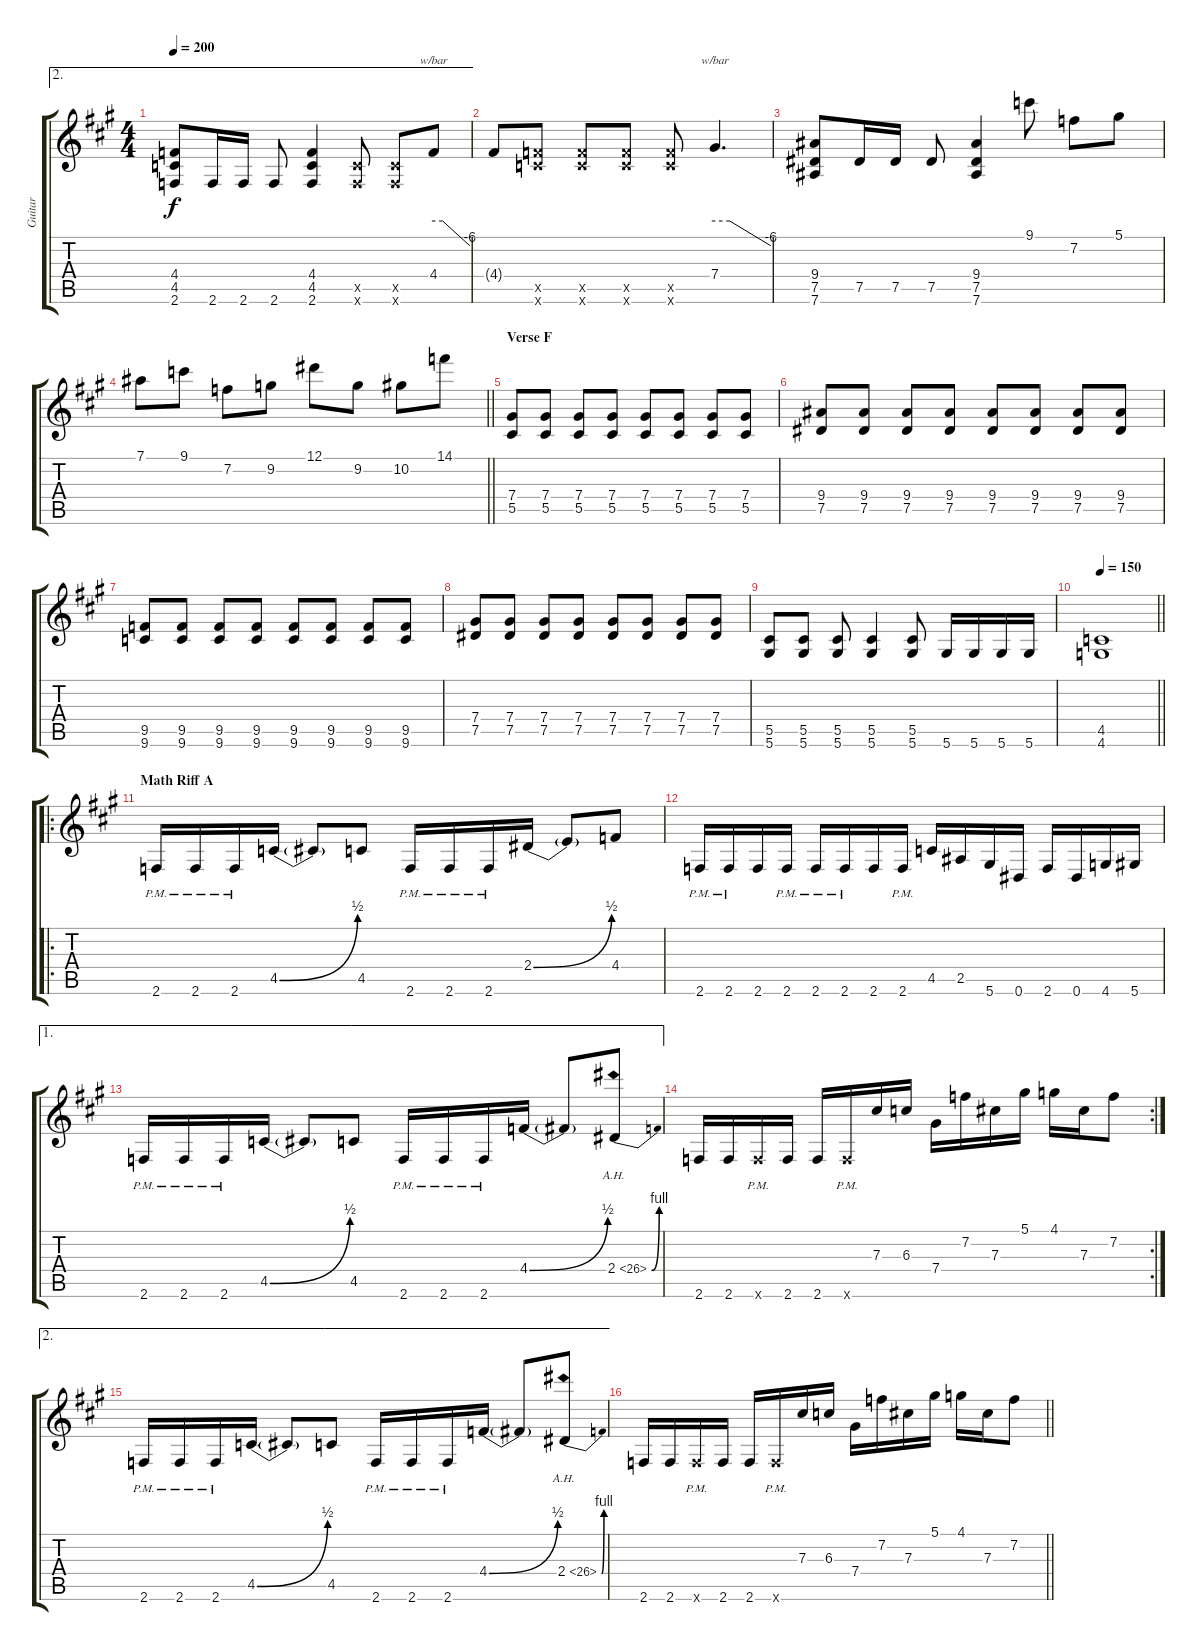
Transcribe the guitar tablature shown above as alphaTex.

\track ("Guitar" "Guitar") {instrument overdrivenguitar}
\staff {score tabs}
\tuning (Eb4 Bb3 Gb3 Db3 Ab2 Eb2) {hide}
\ae 2
\ts (4 4)
\tempo 200
\clef g2
\ks f#minor
(4.4 4.5 2.6).8{dy f} 2.6.16 2.6.16 2.6.8 (4.4 4.5 2.6).4 (4.5{x} 2.6{x}).8 (4.5{x} 2.6{x}).8 4.4.8{tbe (custom default 0 0 15 0 60 -24)} |
4.4{t}.8 (9.5{x} 9.6{x}).8 (9.5{x} 9.6{x}).8 (9.5{x} 9.6{x}).8 (9.5{x} 9.6{x}).8 7.4.4{d tbe (custom default 0 0 16 0 60 -24)} |
(9.4 7.5 7.6).8 7.5.16 7.5.16 7.5.8 (9.4 7.5 7.6).4 9.1.8 7.2.8 5.1.8 |
\barLineRight lightlight
7.1.8 9.1.8 7.2.8 9.2.8 12.1.8 9.2.8 10.2.8 14.1.8 |
\section ("" "Verse F")
(7.4 5.5).8 (7.4 5.5).8 (7.4 5.5).8 (7.4 5.5).8 (7.4 5.5).8 (7.4 5.5).8 (7.4 5.5).8 (7.4 5.5).8 |
(9.4 7.5).8 (9.4 7.5).8 (9.4 7.5).8 (9.4 7.5).8 (9.4 7.5).8 (9.4 7.5).8 (9.4 7.5).8 (9.4 7.5).8 |
(9.5 9.6).8 (9.5 9.6).8 (9.5 9.6).8 (9.5 9.6).8 (9.5 9.6).8 (9.5 9.6).8 (9.5 9.6).8 (9.5 9.6).8 |
(7.4 7.5).8 (7.4 7.5).8 (7.4 7.5).8 (7.4 7.5).8 (7.4 7.5).8 (7.4 7.5).8 (7.4 7.5).8 (7.4 7.5).8 |
(5.5 5.6).8 (5.5 5.6).8 (5.5 5.6).8 (5.5 5.6).4 (5.5 5.6).8 5.6.16 5.6.16 5.6.16 5.6.16 |
\tempo 150
\barLineRight lightlight
(4.5 4.6).1 |
\ro
\section ("" "Math Riff A")
2.6{pm}.16 2.6{pm}.16 2.6{pm}.16 4.5{be (bend 0 0 60 2)}.16 4.5{t}.8 4.5.8 2.6{pm}.16 2.6{pm}.16 2.6{pm}.16 2.4{be (bend 0 0 60 2)}.16 2.4{t}.8 4.4.8 |
2.6{pm}.16 2.6{pm}.16 2.6.16 2.6{pm}.16 2.6{pm}.16 2.6{pm}.16 2.6.16 2.6{pm}.16 4.5.16 2.5.16 5.6.16 0.6.16 2.6.16 0.6.16 4.6.16 5.6.16 |
\ae 1
2.6{pm}.16 2.6{pm}.16 2.6{pm}.16 4.5{be (bend 0 0 60 2)}.16 4.5{t}.8 4.5.8 2.6{pm}.16 2.6{pm}.16 2.6{pm}.16 4.4{be (bend 0 0 60 2)}.16 4.4{t}.8 2.4{be (bend 0 0 60 4) ah 24}.8 |
\rc 2
2.6.16 2.6.16 2.6{pm x}.16 2.6.16 2.6.16 2.6{pm x}.16 7.3.16 6.3.16 7.4.16 7.2.16 7.3.16 5.1.16 4.1.16 7.3.16 7.2.8 |
\ae 2
2.6{pm}.16 2.6{pm}.16 2.6{pm}.16 4.5{be (bend 0 0 60 2)}.16 4.5{t}.8 4.5.8 2.6{pm}.16 2.6{pm}.16 2.6{pm}.16 4.4{be (bend 0 0 60 2)}.16 4.4{t}.8 2.4{be (bend 0 0 60 4) ah 24}.8 |
\barLineRight lightlight
2.6.16 2.6.16 2.6{pm x}.16 2.6.16 2.6.16 2.6{pm x}.16 7.3.16 6.3.16 7.4.16 7.2.16 7.3.16 5.1.16 4.1.16 7.3.16 7.2.8
